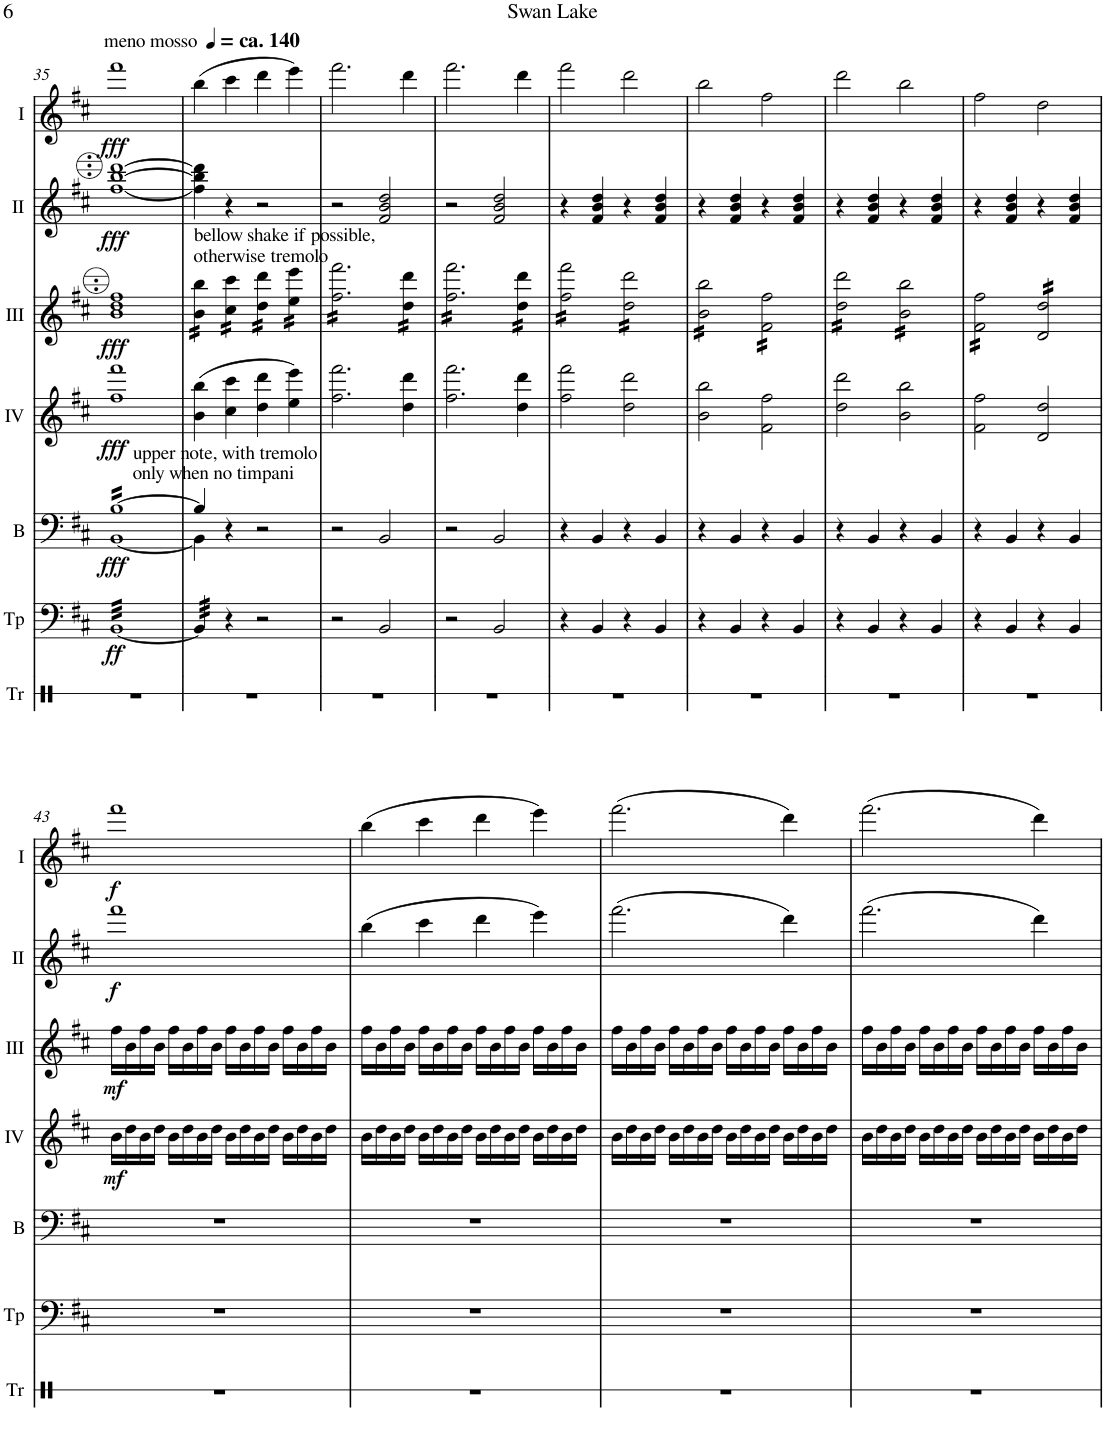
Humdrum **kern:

**kern	**kern	**dynam	**kern	**dynam	**kern	**dynam	**kern	**dynam	**kern	**dynam	**kern	**dynam
*part7	*part6	*part6	*part5	*part5	*part4	*part4	*part3	*part3	*part2	*part2	*part1	*part1
*staff7	*staff6	*staff6	*staff5	*staff5	*staff4	*staff4	*staff3	*staff3	*staff2	*staff2	*staff1	*staff1
*I"Triangle	*I"Timp.	*	*I"Bass	*	*I"Acc. 4	*	*I"Acc. 3	*	*I"Acc. 2	*	*I"Acc. 1	*
*I'Tr	*I'Tp	*	*I'B	*	*	*	*	*	*	*	*	*
!!LO:PB:g=z
*clefX	*clefF4	*	*clefF4	*	*clefG2	*	*clefG2	*	*clefG2	*	*clefG2	*
*	*	*	*Trd7c12	*	*Trd7c12	*	*Trd7c12	*	*	*	*	*
*k[]	*k[f#c#]	*	*k[f#c#]	*	*k[f#c#]	*	*k[f#c#]	*	*k[f#c#]	*	*k[f#c#]	*
*M4/4	*M4/4	*	*M4/4	*	*M4/4	*	*M4/4	*	*M4/4	*	*M4/4	*
*met(c)	*met(c)	*	*met(c)	*	*met(c)	*	*met(c)	*	*met(c)	*	*met(c)	*
=35	=35	=35	=35	=35	=35	=35	=35	=35	=35	=35	=35	=35
*	*	*	*^	*	*	*	*	*	*	*	*	*
!	!	!	!	!	!	!	!	!	!	!	!	!LO:TX:a:B:t=ca. 140	!
!	!	!	!	!	!	!	!	!	!	!	!	!LO:TX:a:t=meno mosso	!
!	!	!	!LO:TX:a:t=upper note, with tremolo	!	!	!	!	!	!	!	!	!	!
!	!	!	!LO:TX:a:t=only when no timpani	!	!	!	!	!	!	!	!	!	!
!	!	!LO:DY:b	!	!	!LO:DY:b	!	!LO:DY:b	!	!LO:DY:b	!	!LO:DY:b	!	!LO:DY:b
*	*tremolo	*	*	*	*	*	*	*	*	*	*	*	*
*	*	*	*tremolo	*	*	*	*	*	*	*	*	*	*
1r	[32BBLLL	ff	[16BLL	[1BB	fff	1ff# 1fff#	fff	1b 1dd 1ff#	fff	[1f# [1b [1dd	fff	1fff#	fff
.	32BB	.	.	.	.	.	.	.	.	.	.	.	.
.	32BB	.	16B	.	.	.	.	.	.	.	.	.	.
.	32BB	.	.	.	.	.	.	.	.	.	.	.	.
.	32BB	.	16B	.	.	.	.	.	.	.	.	.	.
.	32BB	.	.	.	.	.	.	.	.	.	.	.	.
.	32BB	.	16B	.	.	.	.	.	.	.	.	.	.
.	32BB	.	.	.	.	.	.	.	.	.	.	.	.
.	32BB	.	16B	.	.	.	.	.	.	.	.	.	.
.	32BB	.	.	.	.	.	.	.	.	.	.	.	.
.	32BB	.	16B	.	.	.	.	.	.	.	.	.	.
.	32BB	.	.	.	.	.	.	.	.	.	.	.	.
.	32BB	.	16B	.	.	.	.	.	.	.	.	.	.
.	32BB	.	.	.	.	.	.	.	.	.	.	.	.
.	32BB	.	16B	.	.	.	.	.	.	.	.	.	.
.	32BB	.	.	.	.	.	.	.	.	.	.	.	.
.	32BB	.	16B	.	.	.	.	.	.	.	.	.	.
.	32BB	.	.	.	.	.	.	.	.	.	.	.	.
.	32BB	.	16B	.	.	.	.	.	.	.	.	.	.
.	32BB	.	.	.	.	.	.	.	.	.	.	.	.
.	32BB	.	16B	.	.	.	.	.	.	.	.	.	.
.	32BB	.	.	.	.	.	.	.	.	.	.	.	.
.	32BB	.	16B	.	.	.	.	.	.	.	.	.	.
.	32BB	.	.	.	.	.	.	.	.	.	.	.	.
.	32BB	.	16B	.	.	.	.	.	.	.	.	.	.
.	32BB	.	.	.	.	.	.	.	.	.	.	.	.
.	32BB	.	16B	.	.	.	.	.	.	.	.	.	.
.	32BB	.	.	.	.	.	.	.	.	.	.	.	.
.	32BB	.	16B	.	.	.	.	.	.	.	.	.	.
.	32BB	.	.	.	.	.	.	.	.	.	.	.	.
.	32BB	.	16BJJ	.	.	.	.	.	.	.	.	.	.
*	*	*	*Xtremolo	*	*	*	*	*	*	*	*	*	*
.	32BBJJJ	.	.	.	.	.	.	.	.	.	.	.	.
=36	=36	=36	=36	=36	=36	=36	=36	=36	=36	=36	=36	=36	=36
!	!	!	!	!	!	!	!	!LO:TX:a:t=bellow shake if possible,	!	!	!	!	!
!	!	!	!	!	!	!	!	!LO:TX:a:t=otherwise tremolo	!	!	!	!	!
*	*	*	*	*	*	*	*	*tremolo	*	*	*	*	*
1r	32BB/]LLL	.	4B/]	4BB\]	.	(4b\ 4bb\	.	16b\ 16bb\LL	.	4f#\] 4b\] 4dd\]	.	(4bb\	.
.	32BB/	.	.	.	.	.	.	.	.	.	.	.	.
.	32BB/	.	.	.	.	.	.	16b\ 16bb\	.	.	.	.	.
.	32BB/	.	.	.	.	.	.	.	.	.	.	.	.
.	32BB/	.	.	.	.	.	.	16b\ 16bb\	.	.	.	.	.
.	32BB/	.	.	.	.	.	.	.	.	.	.	.	.
.	32BB/	.	.	.	.	.	.	16b\ 16bb\JJ	.	.	.	.	.
.	32BB/JJJ	.	.	.	.	.	.	.	.	.	.	.	.
*	*Xtremolo	*	*	*	*	*	*	*	*	*	*	*	*
.	4r	.	4r	4ryy	.	4cc#\ 4ccc#\	.	16cc#\ 16ccc#\LL	.	4r	.	4ccc#\	.
.	.	.	.	.	.	.	.	16cc#\ 16ccc#\	.	.	.	.	.
.	.	.	.	.	.	.	.	16cc#\ 16ccc#\	.	.	.	.	.
.	.	.	.	.	.	.	.	16cc#\ 16ccc#\JJ	.	.	.	.	.
.	2r	.	2r	2ryy	.	4dd\ 4ddd\	.	16dd\ 16ddd\LL	.	2r	.	4ddd\	.
.	.	.	.	.	.	.	.	16dd\ 16ddd\	.	.	.	.	.
.	.	.	.	.	.	.	.	16dd\ 16ddd\	.	.	.	.	.
.	.	.	.	.	.	.	.	16dd\ 16ddd\JJ	.	.	.	.	.
.	.	.	.	.	.	4ee\ 4eee\)	.	16ee\ 16eee\LL	.	.	.	4eee\)	.
.	.	.	.	.	.	.	.	16ee\ 16eee\	.	.	.	.	.
.	.	.	.	.	.	.	.	16ee\ 16eee\	.	.	.	.	.
.	.	.	.	.	.	.	.	16ee\ 16eee\JJ	.	.	.	.	.
*	*	*	*v	*v	*	*	*	*	*	*	*	*	*
=37	=37	=37	=37	=37	=37	=37	=37	=37	=37	=37	=37	=37
1r	2r	.	2r	.	2.ff#\ 2.fff#\	.	16ff#\ 16fff#\LL	.	2r	.	2.fff#\	.
.	.	.	.	.	.	.	16ff#\ 16fff#\	.	.	.	.	.
.	.	.	.	.	.	.	16ff#\ 16fff#\	.	.	.	.	.
.	.	.	.	.	.	.	16ff#\ 16fff#\	.	.	.	.	.
.	.	.	.	.	.	.	16ff#\ 16fff#\	.	.	.	.	.
.	.	.	.	.	.	.	16ff#\ 16fff#\	.	.	.	.	.
.	.	.	.	.	.	.	16ff#\ 16fff#\	.	.	.	.	.
.	.	.	.	.	.	.	16ff#\ 16fff#\	.	.	.	.	.
.	2BB/	.	2BB/	.	.	.	16ff#\ 16fff#\	.	2F#/ 2B/ 2d/	.	.	.
.	.	.	.	.	.	.	16ff#\ 16fff#\	.	.	.	.	.
.	.	.	.	.	.	.	16ff#\ 16fff#\	.	.	.	.	.
.	.	.	.	.	.	.	16ff#\ 16fff#\JJ	.	.	.	.	.
.	.	.	.	.	4dd\ 4ddd\	.	16dd\ 16ddd\LL	.	.	.	4ddd\	.
.	.	.	.	.	.	.	16dd\ 16ddd\	.	.	.	.	.
.	.	.	.	.	.	.	16dd\ 16ddd\	.	.	.	.	.
.	.	.	.	.	.	.	16dd\ 16ddd\JJ	.	.	.	.	.
=38	=38	=38	=38	=38	=38	=38	=38	=38	=38	=38	=38	=38
1r	2r	.	2r	.	2.ff#\ 2.fff#\	.	16ff#\ 16fff#\LL	.	2r	.	2.fff#\	.
.	.	.	.	.	.	.	16ff#\ 16fff#\	.	.	.	.	.
.	.	.	.	.	.	.	16ff#\ 16fff#\	.	.	.	.	.
.	.	.	.	.	.	.	16ff#\ 16fff#\	.	.	.	.	.
.	.	.	.	.	.	.	16ff#\ 16fff#\	.	.	.	.	.
.	.	.	.	.	.	.	16ff#\ 16fff#\	.	.	.	.	.
.	.	.	.	.	.	.	16ff#\ 16fff#\	.	.	.	.	.
.	.	.	.	.	.	.	16ff#\ 16fff#\	.	.	.	.	.
.	2BB/	.	2BB/	.	.	.	16ff#\ 16fff#\	.	2F#/ 2B/ 2d/	.	.	.
.	.	.	.	.	.	.	16ff#\ 16fff#\	.	.	.	.	.
.	.	.	.	.	.	.	16ff#\ 16fff#\	.	.	.	.	.
.	.	.	.	.	.	.	16ff#\ 16fff#\JJ	.	.	.	.	.
.	.	.	.	.	4dd\ 4ddd\	.	16dd\ 16ddd\LL	.	.	.	4ddd\	.
.	.	.	.	.	.	.	16dd\ 16ddd\	.	.	.	.	.
.	.	.	.	.	.	.	16dd\ 16ddd\	.	.	.	.	.
.	.	.	.	.	.	.	16dd\ 16ddd\JJ	.	.	.	.	.
=39	=39	=39	=39	=39	=39	=39	=39	=39	=39	=39	=39	=39
1r	4r	.	4r	.	2ff#\ 2fff#\	.	16ff#\ 16fff#\LL	.	4r	.	2fff#\	.
.	.	.	.	.	.	.	16ff#\ 16fff#\	.	.	.	.	.
.	.	.	.	.	.	.	16ff#\ 16fff#\	.	.	.	.	.
.	.	.	.	.	.	.	16ff#\ 16fff#\	.	.	.	.	.
.	4BB/	.	4BB/	.	.	.	16ff#\ 16fff#\	.	4F#/ 4B/ 4d/	.	.	.
.	.	.	.	.	.	.	16ff#\ 16fff#\	.	.	.	.	.
.	.	.	.	.	.	.	16ff#\ 16fff#\	.	.	.	.	.
.	.	.	.	.	.	.	16ff#\ 16fff#\JJ	.	.	.	.	.
.	4r	.	4r	.	2dd\ 2ddd\	.	16dd\ 16ddd\LL	.	4r	.	2ddd\	.
.	.	.	.	.	.	.	16dd\ 16ddd\	.	.	.	.	.
.	.	.	.	.	.	.	16dd\ 16ddd\	.	.	.	.	.
.	.	.	.	.	.	.	16dd\ 16ddd\	.	.	.	.	.
.	4BB/	.	4BB/	.	.	.	16dd\ 16ddd\	.	4F#/ 4B/ 4d/	.	.	.
.	.	.	.	.	.	.	16dd\ 16ddd\	.	.	.	.	.
.	.	.	.	.	.	.	16dd\ 16ddd\	.	.	.	.	.
.	.	.	.	.	.	.	16dd\ 16ddd\JJ	.	.	.	.	.
=40	=40	=40	=40	=40	=40	=40	=40	=40	=40	=40	=40	=40
1r	4r	.	4r	.	2b\ 2bb\	.	16b\ 16bb\LL	.	4r	.	2bb\	.
.	.	.	.	.	.	.	16b\ 16bb\	.	.	.	.	.
.	.	.	.	.	.	.	16b\ 16bb\	.	.	.	.	.
.	.	.	.	.	.	.	16b\ 16bb\	.	.	.	.	.
.	4BB/	.	4BB/	.	.	.	16b\ 16bb\	.	4F#/ 4B/ 4d/	.	.	.
.	.	.	.	.	.	.	16b\ 16bb\	.	.	.	.	.
.	.	.	.	.	.	.	16b\ 16bb\	.	.	.	.	.
.	.	.	.	.	.	.	16b\ 16bb\JJ	.	.	.	.	.
.	4r	.	4r	.	2f#\ 2ff#\	.	16f#\ 16ff#\LL	.	4r	.	2ff#\	.
.	.	.	.	.	.	.	16f#\ 16ff#\	.	.	.	.	.
.	.	.	.	.	.	.	16f#\ 16ff#\	.	.	.	.	.
.	.	.	.	.	.	.	16f#\ 16ff#\	.	.	.	.	.
.	4BB/	.	4BB/	.	.	.	16f#\ 16ff#\	.	4F#/ 4B/ 4d/	.	.	.
.	.	.	.	.	.	.	16f#\ 16ff#\	.	.	.	.	.
.	.	.	.	.	.	.	16f#\ 16ff#\	.	.	.	.	.
.	.	.	.	.	.	.	16f#\ 16ff#\JJ	.	.	.	.	.
=41	=41	=41	=41	=41	=41	=41	=41	=41	=41	=41	=41	=41
1r	4r	.	4r	.	2dd\ 2ddd\	.	16dd\ 16ddd\LL	.	4r	.	2ddd\	.
.	.	.	.	.	.	.	16dd\ 16ddd\	.	.	.	.	.
.	.	.	.	.	.	.	16dd\ 16ddd\	.	.	.	.	.
.	.	.	.	.	.	.	16dd\ 16ddd\	.	.	.	.	.
.	4BB/	.	4BB/	.	.	.	16dd\ 16ddd\	.	4F#/ 4B/ 4d/	.	.	.
.	.	.	.	.	.	.	16dd\ 16ddd\	.	.	.	.	.
.	.	.	.	.	.	.	16dd\ 16ddd\	.	.	.	.	.
.	.	.	.	.	.	.	16dd\ 16ddd\JJ	.	.	.	.	.
.	4r	.	4r	.	2b\ 2bb\	.	16b\ 16bb\LL	.	4r	.	2bb\	.
.	.	.	.	.	.	.	16b\ 16bb\	.	.	.	.	.
.	.	.	.	.	.	.	16b\ 16bb\	.	.	.	.	.
.	.	.	.	.	.	.	16b\ 16bb\	.	.	.	.	.
.	4BB/	.	4BB/	.	.	.	16b\ 16bb\	.	4F#/ 4B/ 4d/	.	.	.
.	.	.	.	.	.	.	16b\ 16bb\	.	.	.	.	.
.	.	.	.	.	.	.	16b\ 16bb\	.	.	.	.	.
.	.	.	.	.	.	.	16b\ 16bb\JJ	.	.	.	.	.
=42	=42	=42	=42	=42	=42	=42	=42	=42	=42	=42	=42	=42
1r	4r	.	4r	.	2f#\ 2ff#\	.	16f#\ 16ff#\LL	.	4r	.	2ff#\	.
.	.	.	.	.	.	.	16f#\ 16ff#\	.	.	.	.	.
.	.	.	.	.	.	.	16f#\ 16ff#\	.	.	.	.	.
.	.	.	.	.	.	.	16f#\ 16ff#\	.	.	.	.	.
.	4BB/	.	4BB/	.	.	.	16f#\ 16ff#\	.	4F#/ 4B/ 4d/	.	.	.
.	.	.	.	.	.	.	16f#\ 16ff#\	.	.	.	.	.
.	.	.	.	.	.	.	16f#\ 16ff#\	.	.	.	.	.
.	.	.	.	.	.	.	16f#\ 16ff#\JJ	.	.	.	.	.
.	4r	.	4r	.	2d/ 2dd/	.	16d/ 16dd/LL	.	4r	.	2dd\	.
.	.	.	.	.	.	.	16d/ 16dd/	.	.	.	.	.
.	.	.	.	.	.	.	16d/ 16dd/	.	.	.	.	.
.	.	.	.	.	.	.	16d/ 16dd/	.	.	.	.	.
.	4BB/	.	4BB/	.	.	.	16d/ 16dd/	.	4F#/ 4B/ 4d/	.	.	.
.	.	.	.	.	.	.	16d/ 16dd/	.	.	.	.	.
.	.	.	.	.	.	.	16d/ 16dd/	.	.	.	.	.
.	.	.	.	.	.	.	16d/ 16dd/JJ	.	.	.	.	.
*	*	*	*	*	*	*	*Xtremolo	*	*	*	*	*
!!LO:LB:g=z
=43	=43	=43	=43	=43	=43	=43	=43	=43	=43	=43	=43	=43
!	!	!	!	!	!	!LO:DY:b	!	!LO:DY:b	!	!LO:DY:b	!	!LO:DY:b
1r	1r	.	1r	.	16b\LL	mf	16ff#\LL	mf	1ff#	f	1fff#	f
.	.	.	.	.	16dd\	.	16b\	.	.	.	.	.
.	.	.	.	.	16b\	.	16ff#\	.	.	.	.	.
.	.	.	.	.	16dd\JJ	.	16b\JJ	.	.	.	.	.
.	.	.	.	.	16b\LL	.	16ff#\LL	.	.	.	.	.
.	.	.	.	.	16dd\	.	16b\	.	.	.	.	.
.	.	.	.	.	16b\	.	16ff#\	.	.	.	.	.
.	.	.	.	.	16dd\JJ	.	16b\JJ	.	.	.	.	.
.	.	.	.	.	16b\LL	.	16ff#\LL	.	.	.	.	.
.	.	.	.	.	16dd\	.	16b\	.	.	.	.	.
.	.	.	.	.	16b\	.	16ff#\	.	.	.	.	.
.	.	.	.	.	16dd\JJ	.	16b\JJ	.	.	.	.	.
.	.	.	.	.	16b\LL	.	16ff#\LL	.	.	.	.	.
.	.	.	.	.	16dd\	.	16b\	.	.	.	.	.
.	.	.	.	.	16b\	.	16ff#\	.	.	.	.	.
.	.	.	.	.	16dd\JJ	.	16b\JJ	.	.	.	.	.
=44	=44	=44	=44	=44	=44	=44	=44	=44	=44	=44	=44	=44
1r	1r	.	1r	.	16b\LL	.	16ff#\LL	.	(4b\	.	(4bb\	.
.	.	.	.	.	16dd\	.	16b\	.	.	.	.	.
.	.	.	.	.	16b\	.	16ff#\	.	.	.	.	.
.	.	.	.	.	16dd\JJ	.	16b\JJ	.	.	.	.	.
.	.	.	.	.	16b\LL	.	16ff#\LL	.	4cc#\	.	4ccc#\	.
.	.	.	.	.	16dd\	.	16b\	.	.	.	.	.
.	.	.	.	.	16b\	.	16ff#\	.	.	.	.	.
.	.	.	.	.	16dd\JJ	.	16b\JJ	.	.	.	.	.
.	.	.	.	.	16b\LL	.	16ff#\LL	.	4dd\	.	4ddd\	.
.	.	.	.	.	16dd\	.	16b\	.	.	.	.	.
.	.	.	.	.	16b\	.	16ff#\	.	.	.	.	.
.	.	.	.	.	16dd\JJ	.	16b\JJ	.	.	.	.	.
.	.	.	.	.	16b\LL	.	16ff#\LL	.	4ee\)	.	4eee\)	.
.	.	.	.	.	16dd\	.	16b\	.	.	.	.	.
.	.	.	.	.	16b\	.	16ff#\	.	.	.	.	.
.	.	.	.	.	16dd\JJ	.	16b\JJ	.	.	.	.	.
=45	=45	=45	=45	=45	=45	=45	=45	=45	=45	=45	=45	=45
1r	1r	.	1r	.	16b\LL	.	16ff#\LL	.	(2.ff#\	.	(2.fff#\	.
.	.	.	.	.	16dd\	.	16b\	.	.	.	.	.
.	.	.	.	.	16b\	.	16ff#\	.	.	.	.	.
.	.	.	.	.	16dd\JJ	.	16b\JJ	.	.	.	.	.
.	.	.	.	.	16b\LL	.	16ff#\LL	.	.	.	.	.
.	.	.	.	.	16dd\	.	16b\	.	.	.	.	.
.	.	.	.	.	16b\	.	16ff#\	.	.	.	.	.
.	.	.	.	.	16dd\JJ	.	16b\JJ	.	.	.	.	.
.	.	.	.	.	16b\LL	.	16ff#\LL	.	.	.	.	.
.	.	.	.	.	16dd\	.	16b\	.	.	.	.	.
.	.	.	.	.	16b\	.	16ff#\	.	.	.	.	.
.	.	.	.	.	16dd\JJ	.	16b\JJ	.	.	.	.	.
.	.	.	.	.	16b\LL	.	16ff#\LL	.	4dd\)	.	4ddd\)	.
.	.	.	.	.	16dd\	.	16b\	.	.	.	.	.
.	.	.	.	.	16b\	.	16ff#\	.	.	.	.	.
.	.	.	.	.	16dd\JJ	.	16b\JJ	.	.	.	.	.
=46	=46	=46	=46	=46	=46	=46	=46	=46	=46	=46	=46	=46
1r	1r	.	1r	.	16b\LL	.	16ff#\LL	.	(2.ff#\	.	(2.fff#\	.
.	.	.	.	.	16dd\	.	16b\	.	.	.	.	.
.	.	.	.	.	16b\	.	16ff#\	.	.	.	.	.
.	.	.	.	.	16dd\JJ	.	16b\JJ	.	.	.	.	.
.	.	.	.	.	16b\LL	.	16ff#\LL	.	.	.	.	.
.	.	.	.	.	16dd\	.	16b\	.	.	.	.	.
.	.	.	.	.	16b\	.	16ff#\	.	.	.	.	.
.	.	.	.	.	16dd\JJ	.	16b\JJ	.	.	.	.	.
.	.	.	.	.	16b\LL	.	16ff#\LL	.	.	.	.	.
.	.	.	.	.	16dd\	.	16b\	.	.	.	.	.
.	.	.	.	.	16b\	.	16ff#\	.	.	.	.	.
.	.	.	.	.	16dd\JJ	.	16b\JJ	.	.	.	.	.
.	.	.	.	.	16b\LL	.	16ff#\LL	.	4dd\)	.	4ddd\)	.
.	.	.	.	.	16dd\	.	16b\	.	.	.	.	.
.	.	.	.	.	16b\	.	16ff#\	.	.	.	.	.
.	.	.	.	.	16dd\JJ	.	16b\JJ	.	.	.	.	.
=	=	=	=	=	=	=	=	=	=	=	=	=
*-	*-	*-	*-	*-	*-	*-	*-	*-	*-	*-	*-	*-
